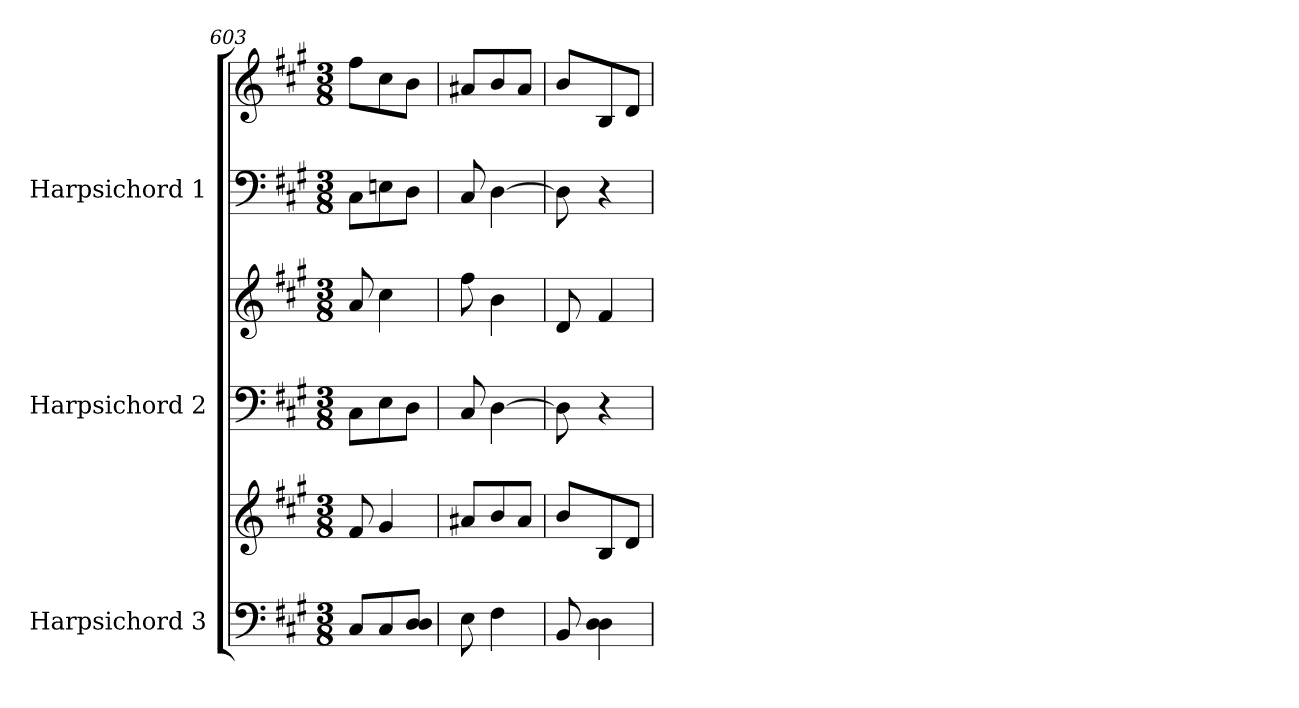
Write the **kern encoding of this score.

**kern	**kern	**kern	**kern	**kern	**kern
*part3	*part3	*part2	*part2	*part1	*part1
*staff6	*staff5	*staff4	*staff3	*staff2	*staff1
*I"Harpsichord 3	*	*I"Harpsichord 2	*	*I"Harpsichord 1	*
*I'Hp	*	*I'Hp	*	*I'Hp	*
*clefF4	*clefG2	*clefF4	*clefG2	*clefF4	*clefG2
*k[f#c#g#]	*k[f#c#g#]	*k[f#c#g#]	*k[f#c#g#]	*k[f#c#g#]	*k[f#c#g#]
*M3/8	*M3/8	*M3/8	*M3/8	*M3/8	*M3/8
=603	=603	=603	=603	=603	=603
8C#/L	8f#/	8C#\L	8a/	8C#\L	8ff#\L
8C#/	4g#/	8E\	4cc#\	8En\	8cc#\
8D/ 8D/J	.	8D\J	.	8D\J	8b\J
=604	=604	=604	=604	=604	=604
8E\	8a#X/L	8C#/	8ff#\	8C#/	8a#X/L
4F#\	8b/	[4D\	4b\	[4D\	8b/
.	8a#/J	.	.	.	8a#/J
=605	=605	=605	=605	=605	=605
8BB/	8b/L	8D\]	8d/	8D\]	8b/L
4D\ 4D\	8B/	4r	4f#/	4r	8B/
.	8d/J	.	.	.	8d/J
=	=	=	=	=	=
*-	*-	*-	*-	*-	*-
